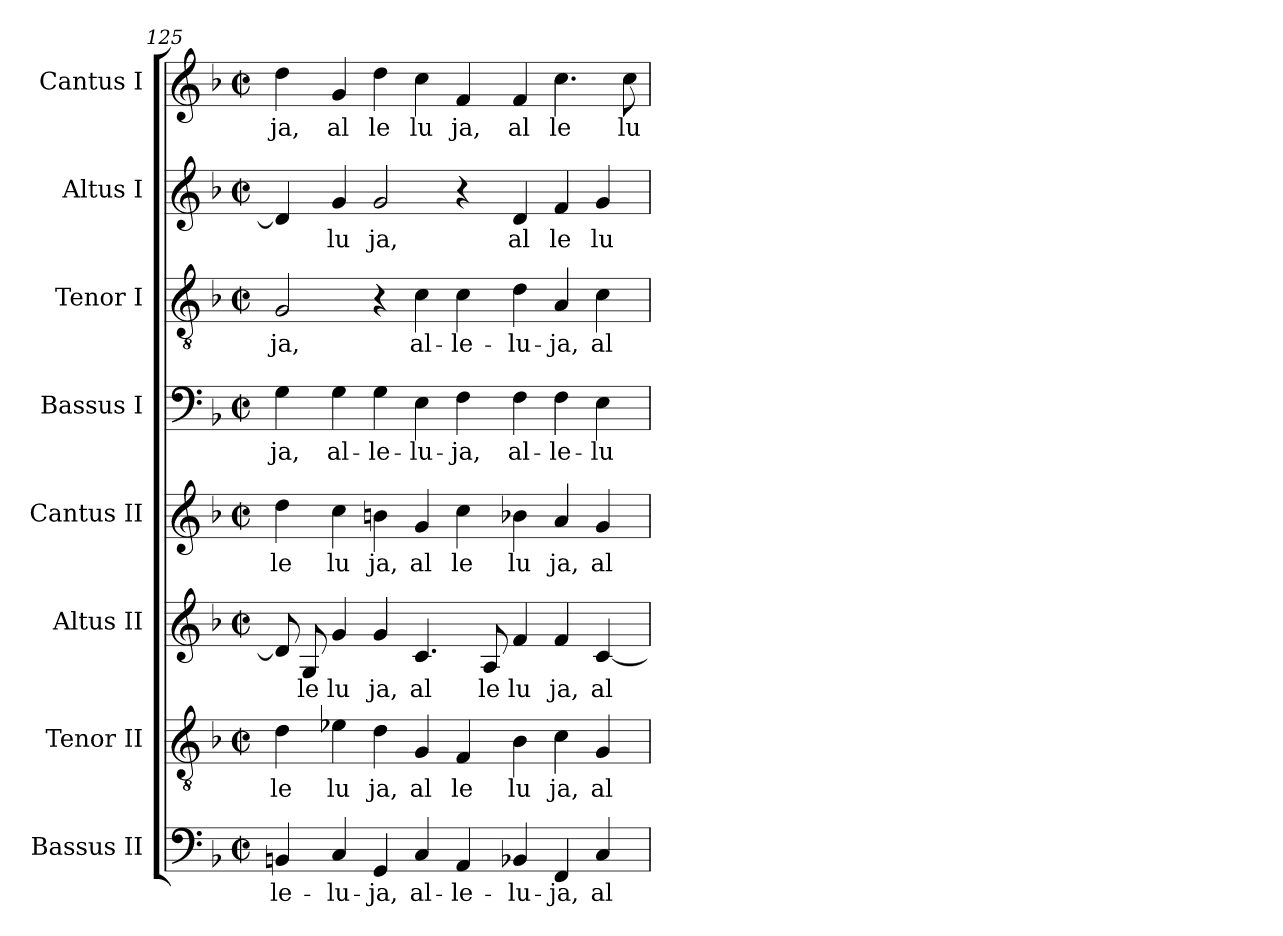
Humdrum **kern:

**kern	**text	**kern	**text	**kern	**text	**kern	**text	**kern	**text	**kern	**text	**kern	**text	**kern	**text
*part8	*part8	*part7	*part7	*part6	*part6	*part5	*part5	*part4	*part4	*part3	*part3	*part2	*part2	*part1	*part1
*staff8	*staff8	*staff7	*staff7	*staff6	*staff6	*staff5	*staff5	*staff4	*staff4	*staff3	*staff3	*staff2	*staff2	*staff1	*staff1
*I"Bassus II	*	*I"Tenor II	*	*I"Altus II	*	*I"Cantus II	*	*I"Bassus I	*	*I"Tenor I	*	*I"Altus I	*	*I"Cantus I	*
*clefF4	*	*clefGv2	*	*clefG2	*	*clefG2	*	*clefF4	*	*clefGv2	*	*clefG2	*	*clefG2	*
*k[b-]	*	*k[b-]	*	*k[b-]	*	*k[b-]	*	*k[b-]	*	*k[b-]	*	*k[b-]	*	*k[b-]	*
*F:	*	*F:	*	*F:	*	*F:	*	*F:	*	*F:	*	*F:	*	*F:	*
*M2/2	*	*M2/2	*	*M2/2	*	*M2/2	*	*M2/2	*	*M2/2	*	*M2/2	*	*M2/2	*
*met(c|)	*	*met(c|)	*	*met(c|)	*	*met(c|)	*	*met(c|)	*	*met(c|)	*	*met(c|)	*	*met(c|)	*
=125	=125	=125	=125	=125	=125	=125	=125	=125	=125	=125	=125	=125	=125	=125	=125
!	!LO:LY:b:cj	!	!LO:LY:b:cj	!	!	!	!LO:LY:b:cj	!	!LO:LY:b:cj	!	!LO:LY:b:cj	!	!	!	!LO:LY:b:cj
4BBn/	-le-	4d\	le	8d/]	.	4dd\	le	4G\	-ja,	2G/	-ja,	4d/]	.	4dd\	ja,
!	!	!	!	!	!LO:LY:b:cj	!	!	!	!	!	!	!	!	!	!
.	.	.	.	8G/	le	.	.	.	.	.	.	.	.	.	.
!	!LO:LY:b:cj	!	!LO:LY:b:cj	!	!LO:LY:b:cj	!	!LO:LY:b:cj	!	!LO:LY:b:cj	!	!	!	!LO:LY:b:cj	!	!LO:LY:b:cj
4C/	-lu-	4e-X\	lu	4g/	lu	4cc\	lu	4G\	al-	.	.	4g/	lu	4g/	al
!	!LO:LY:b:cj	!	!LO:LY:b:cj	!	!LO:LY:b:cj	!	!LO:LY:b:cj	!	!LO:LY:b:cj	!	!	!	!LO:LY:b:cj	!	!LO:LY:b:cj
4GG/	-ja,	4d\	ja,	4g/	ja,	4bn\	ja,	4G\	-le-	4r	.	2g/	ja,	4dd\	le
!	!LO:LY:b:cj	!	!LO:LY:b:cj	!	!LO:LY:b:cj	!	!LO:LY:b:cj	!	!LO:LY:b:cj	!	!LO:LY:b:cj	!	!	!	!LO:LY:b:cj
4C/	al-	4G/	al	4.c/	al	4g/	al	4E\	-lu-	4c\	al-	.	.	4cc\	lu
!	!LO:LY:b:cj	!	!LO:LY:b:cj	!	!	!	!LO:LY:b:cj	!	!LO:LY:b:cj	!	!LO:LY:b:cj	!	!	!	!LO:LY:b:cj
4AA/	-le-	4F/	le	.	.	4cc\	le	4F\	-ja,	4c\	-le-	4r	.	4f/	ja,
!	!	!	!	!	!LO:LY:b:cj	!	!	!	!	!	!	!	!	!	!
.	.	.	.	8A/	le	.	.	.	.	.	.	.	.	.	.
!	!LO:LY:b:cj	!	!LO:LY:b:cj	!	!LO:LY:b:cj	!	!LO:LY:b:cj	!	!LO:LY:b:cj	!	!LO:LY:b:cj	!	!LO:LY:b:cj	!	!LO:LY:b:cj
4BB-X/	-lu-	4B-\	lu	4f/	lu	4b-X\	lu	4F\	al-	4d\	-lu-	4d/	al	4f/	al
!	!LO:LY:b:cj	!	!LO:LY:b:cj	!	!LO:LY:b:cj	!	!LO:LY:b:cj	!	!LO:LY:b:cj	!	!LO:LY:b:cj	!	!LO:LY:b:cj	!	!LO:LY:b:cj
4FF/	-ja,	4c\	ja,	4f/	ja,	4a/	ja,	4F\	-le-	4A/	-ja,	4f/	le	4.cc\	le
!	!LO:LY:b:cj	!	!LO:LY:b:cj	!	!LO:LY:b:cj	!	!LO:LY:b:cj	!	!LO:LY:b:cj	!	!LO:LY:b:cj	!	!LO:LY:b:cj	!	!
4C/	al-	4G/	al	[>4c/	al	4g/	al	4E\	-lu-	4c\	al-	4g/	lu	.	.
!	!	!	!	!	!	!	!	!	!	!	!	!	!	!	!LO:LY:b:cj
.	.	.	.	.	.	.	.	.	.	.	.	.	.	8cc\	lu
=	=	=	=	=	=	=	=	=	=	=	=	=	=	=	=
*-	*-	*-	*-	*-	*-	*-	*-	*-	*-	*-	*-	*-	*-	*-	*-
